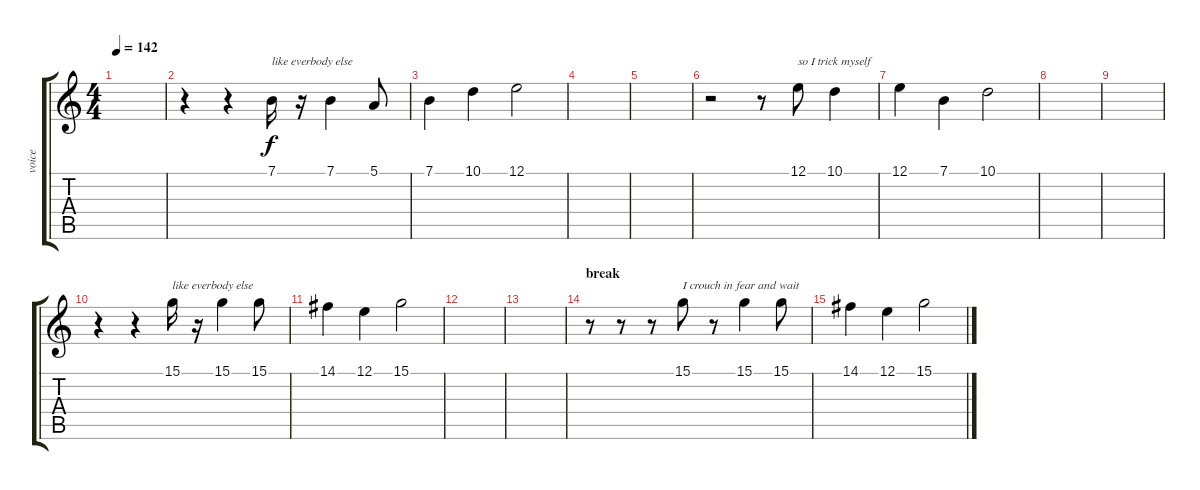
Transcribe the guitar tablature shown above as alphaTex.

\track ("voice" "voice") {instrument pad1newage}
\staff {score tabs}
\tuning (E4 B3 G3 D3 A2 E2) {hide}
\ts (4 4)
\tempo 142
\clef g2
\ks c
|
r.4 r.4 7.1.16{txt "like everbody else"} r.16 7.1.4 5.1.8 |
7.1.4 10.1.4 12.1.2 |
|
|
r.2 r.8 12.1.8{txt "so I trick myself"} 10.1.4 |
12.1.4 7.1.4 10.1.2 |
|
|
r.4 r.4 15.1.16{txt "like everbody else"} r.16 15.1.4 15.1.8 |
14.1.4 12.1.4 15.1.2 |
|
|
\section ("" "break")
r.8 r.8 r.8 15.1.8{txt "I crouch in fear and wait"} r.8 15.1.4 15.1.8 |
14.1.4 12.1.4 15.1.2
